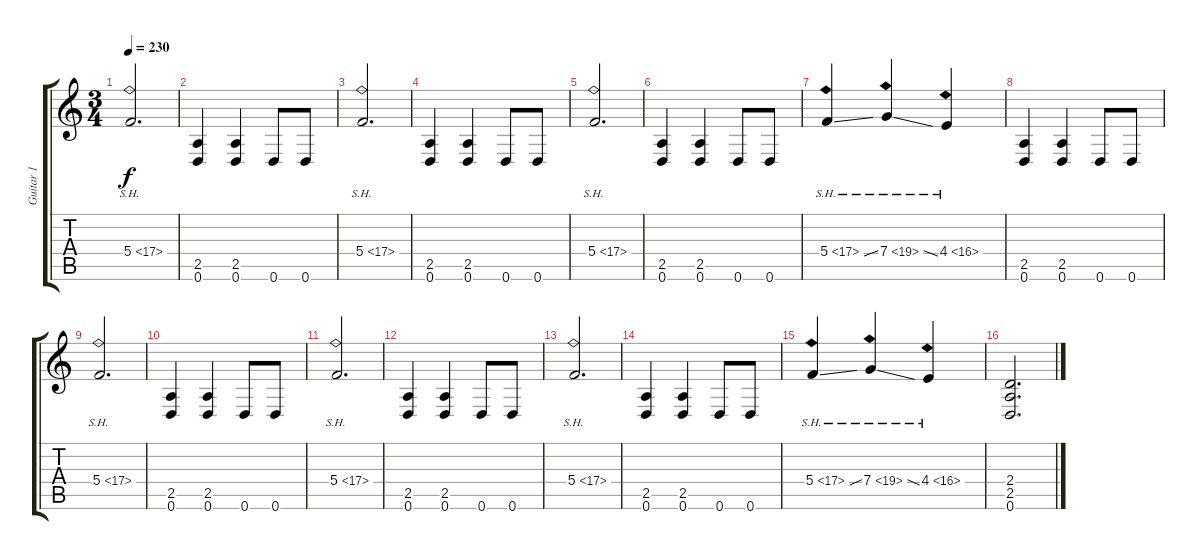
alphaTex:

\track ("Guitar 1" "Guitar 1") {instrument distortionguitar}
\staff {score tabs}
\tuning (D4 A3 F3 C3 G2 D2) {hide}
\ts (3 4)
\tempo 230
\clef g2
\ks c
5.4{sh 12}.2{d dy f} |
(2.5 0.6).4 (2.5 0.6).4 0.6.8 0.6.8 |
5.4{sh 12}.2{d} |
(2.5 0.6).4 (2.5 0.6).4 0.6.8 0.6.8 |
5.4{sh 12}.2{d} |
(2.5 0.6).4 (2.5 0.6).4 0.6.8 0.6.8 |
5.4{sh 12 ss}.4 7.4{sh 12 ss}.4 4.4{sh 12}.4 |
(2.5 0.6).4 (2.5 0.6).4 0.6.8 0.6.8 |
5.4{sh 12}.2{d} |
(2.5 0.6).4 (2.5 0.6).4 0.6.8 0.6.8 |
5.4{sh 12}.2{d} |
(2.5 0.6).4 (2.5 0.6).4 0.6.8 0.6.8 |
5.4{sh 12}.2{d} |
(2.5 0.6).4 (2.5 0.6).4 0.6.8 0.6.8 |
5.4{sh 12 ss}.4 7.4{sh 12 ss}.4 4.4{sh 12}.4 |
(2.4 2.5 0.6).2{d}
